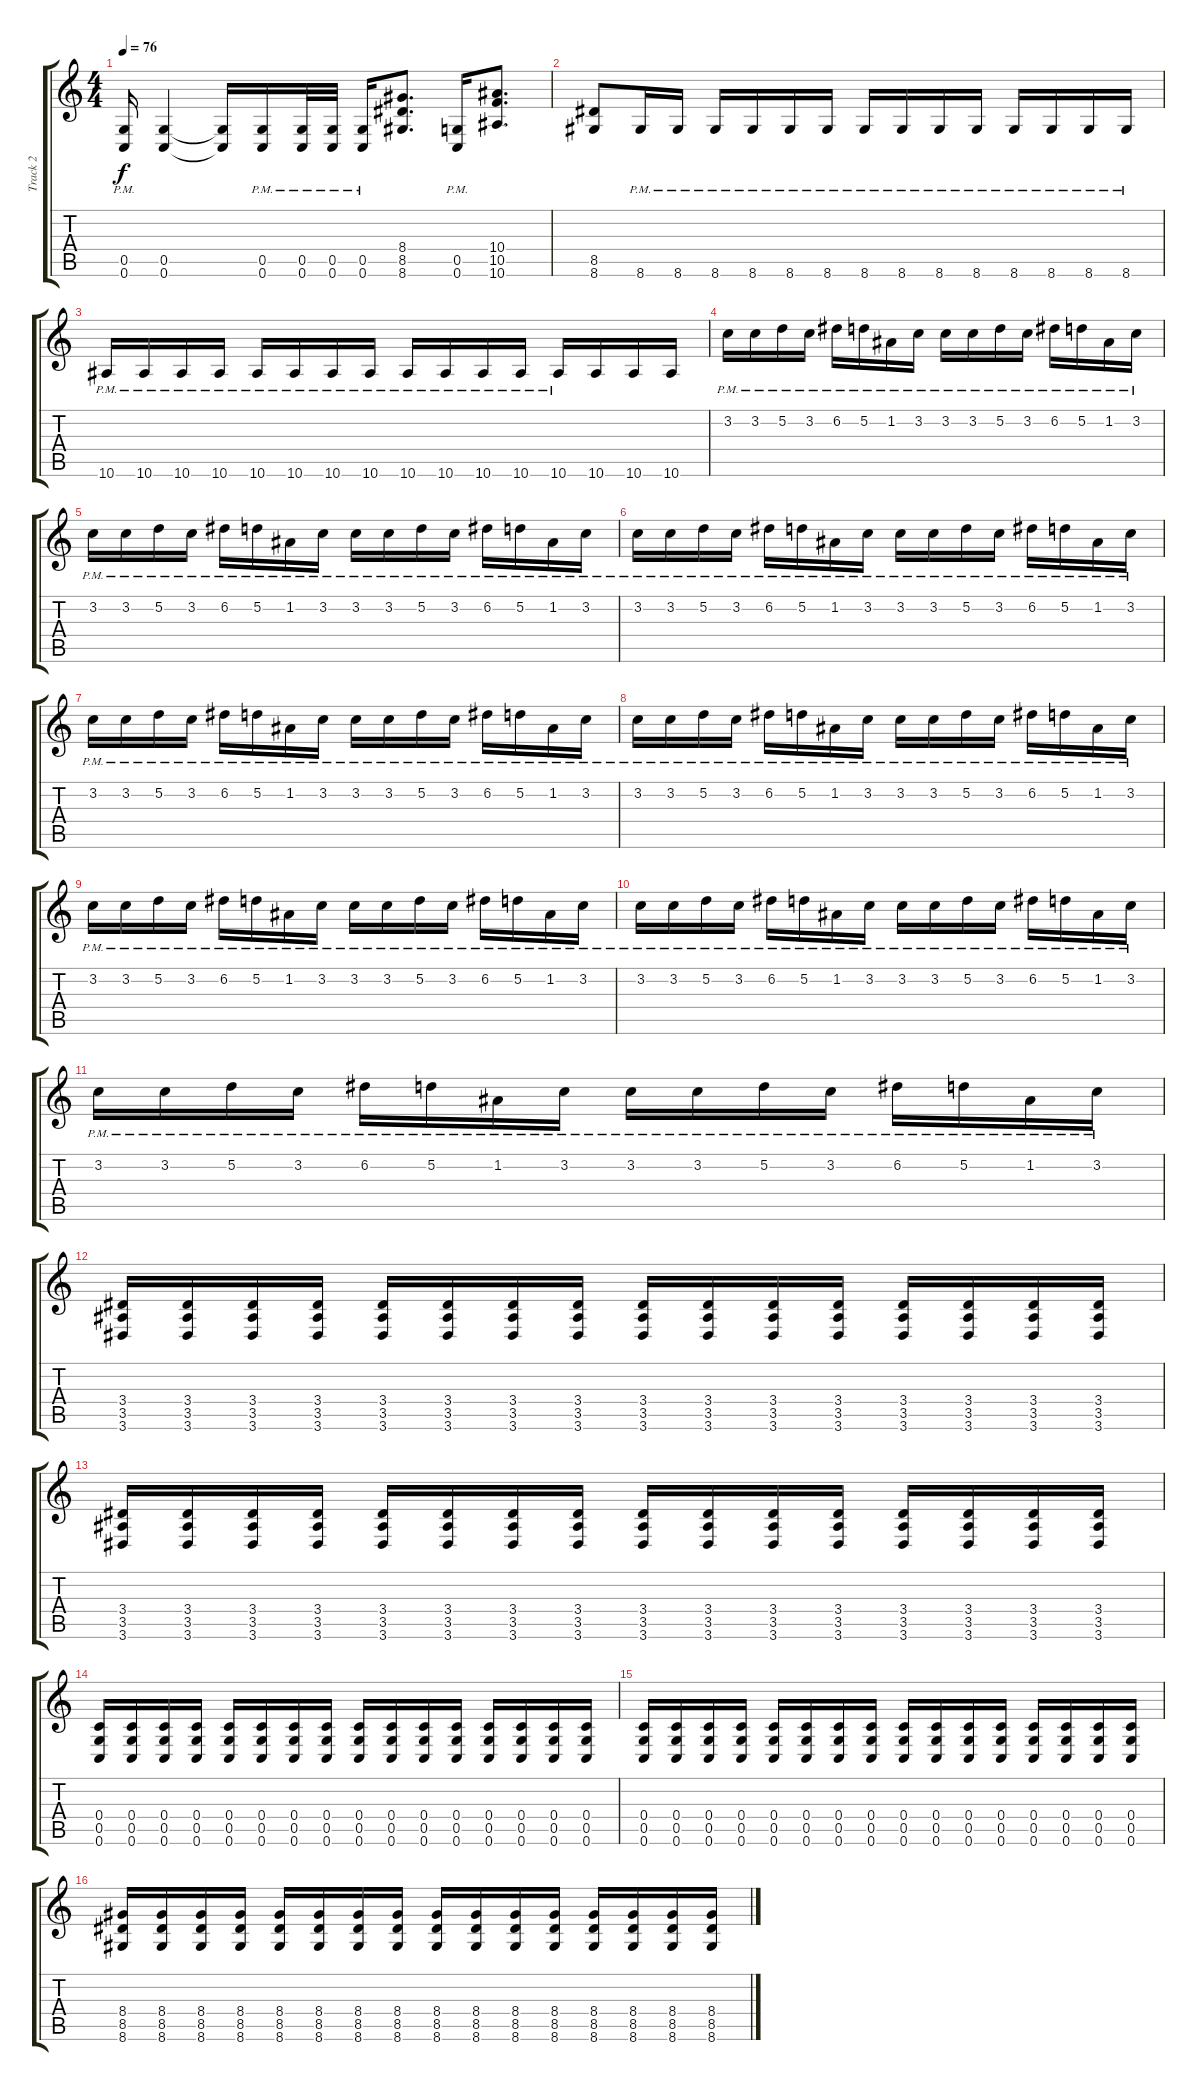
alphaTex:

\track ("Track 2" "Track 2") {instrument overdrivenguitar}
\staff {score tabs}
\tuning (D4 A3 F3 C3 G2 C2) {hide}
\ts (4 4)
\tempo 76
\clef g2
\ks c
(0.5{pm} 0.6{pm}).16{dy f} (0.5 0.6).4 (0.5{t} 0.6{t}).16 (0.5{pm} 0.6{pm}).16 (0.5{pm} 0.6{pm}).32 (0.5{pm} 0.6{pm}).32 (0.5{pm} 0.6{pm}).16 (8.4 8.5 8.6).8{d} (0.5{pm} 0.6{pm}).16 (10.4 10.5 10.6).8{d} |
(8.5 8.6).8 8.6{pm}.16 8.6{pm}.16 8.6{pm}.16 8.6{pm}.16 8.6{pm}.16 8.6{pm}.16 8.6{pm}.16 8.6{pm}.16 8.6{pm}.16 8.6{pm}.16 8.6{pm}.16 8.6{pm}.16 8.6{pm}.16 8.6{pm}.16 |
10.6{pm}.16 10.6{pm}.16 10.6{pm}.16 10.6{pm}.16 10.6{pm}.16 10.6{pm}.16 10.6{pm}.16 10.6{pm}.16 10.6{pm}.16 10.6{pm}.16 10.6{pm}.16 10.6{pm}.16 10.6{pm}.16 10.6.16 10.6.16 10.6.16 |
3.2{pm}.16 3.2{pm}.16 5.2{pm}.16 3.2{pm}.16 6.2{pm}.16 5.2{pm}.16 1.2{pm}.16 3.2{pm}.16 3.2{pm}.16 3.2{pm}.16 5.2{pm}.16 3.2{pm}.16 6.2{pm}.16 5.2{pm}.16 1.2{pm}.16 3.2{pm}.16 |
3.2{pm}.16 3.2{pm}.16 5.2{pm}.16 3.2{pm}.16 6.2{pm}.16 5.2{pm}.16 1.2{pm}.16 3.2{pm}.16 3.2{pm}.16 3.2{pm}.16 5.2{pm}.16 3.2{pm}.16 6.2{pm}.16 5.2{pm}.16 1.2{pm}.16 3.2{pm}.16 |
3.2{pm}.16 3.2{pm}.16 5.2{pm}.16 3.2{pm}.16 6.2{pm}.16 5.2{pm}.16 1.2{pm}.16 3.2{pm}.16 3.2{pm}.16 3.2{pm}.16 5.2{pm}.16 3.2{pm}.16 6.2{pm}.16 5.2{pm}.16 1.2{pm}.16 3.2{pm}.16 |
3.2{pm}.16 3.2{pm}.16 5.2{pm}.16 3.2{pm}.16 6.2{pm}.16 5.2{pm}.16 1.2{pm}.16 3.2{pm}.16 3.2{pm}.16 3.2{pm}.16 5.2{pm}.16 3.2{pm}.16 6.2{pm}.16 5.2{pm}.16 1.2{pm}.16 3.2{pm}.16 |
3.2{pm}.16 3.2{pm}.16 5.2{pm}.16 3.2{pm}.16 6.2{pm}.16 5.2{pm}.16 1.2{pm}.16 3.2{pm}.16 3.2{pm}.16 3.2{pm}.16 5.2{pm}.16 3.2{pm}.16 6.2{pm}.16 5.2{pm}.16 1.2{pm}.16 3.2{pm}.16 |
3.2{pm}.16 3.2{pm}.16 5.2{pm}.16 3.2{pm}.16 6.2{pm}.16 5.2{pm}.16 1.2{pm}.16 3.2{pm}.16 3.2{pm}.16 3.2{pm}.16 5.2{pm}.16 3.2{pm}.16 6.2{pm}.16 5.2{pm}.16 1.2{pm}.16 3.2{pm}.16 |
3.2{pm}.16 3.2{pm}.16 5.2{pm}.16 3.2{pm}.16 6.2{pm}.16 5.2{pm}.16 1.2{pm}.16 3.2{pm}.16 3.2{pm}.16 3.2{pm}.16 5.2{pm}.16 3.2{pm}.16 6.2{pm}.16 5.2{pm}.16 1.2{pm}.16 3.2{pm}.16 |
3.2{pm}.16 3.2{pm}.16 5.2{pm}.16 3.2{pm}.16 6.2{pm}.16 5.2{pm}.16 1.2{pm}.16 3.2{pm}.16 3.2{pm}.16 3.2{pm}.16 5.2{pm}.16 3.2{pm}.16 6.2{pm}.16 5.2{pm}.16 1.2{pm}.16 3.2{pm}.16 |
(3.4 3.5 3.6).16 (3.4 3.5 3.6).16 (3.4 3.5 3.6).16 (3.4 3.5 3.6).16 (3.4 3.5 3.6).16 (3.4 3.5 3.6).16 (3.4 3.5 3.6).16 (3.4 3.5 3.6).16 (3.4 3.5 3.6).16 (3.4 3.5 3.6).16 (3.4 3.5 3.6).16 (3.4 3.5 3.6).16 (3.4 3.5 3.6).16 (3.4 3.5 3.6).16 (3.4 3.5 3.6).16 (3.4 3.5 3.6).16 |
(3.4 3.5 3.6).16 (3.4 3.5 3.6).16 (3.4 3.5 3.6).16 (3.4 3.5 3.6).16 (3.4 3.5 3.6).16 (3.4 3.5 3.6).16 (3.4 3.5 3.6).16 (3.4 3.5 3.6).16 (3.4 3.5 3.6).16 (3.4 3.5 3.6).16 (3.4 3.5 3.6).16 (3.4 3.5 3.6).16 (3.4 3.5 3.6).16 (3.4 3.5 3.6).16 (3.4 3.5 3.6).16 (3.4 3.5 3.6).16 |
(0.4 0.5 0.6).16 (0.4 0.5 0.6).16 (0.4 0.5 0.6).16 (0.4 0.5 0.6).16 (0.4 0.5 0.6).16 (0.4 0.5 0.6).16 (0.4 0.5 0.6).16 (0.4 0.5 0.6).16 (0.4 0.5 0.6).16 (0.4 0.5 0.6).16 (0.4 0.5 0.6).16 (0.4 0.5 0.6).16 (0.4 0.5 0.6).16 (0.4 0.5 0.6).16 (0.4 0.5 0.6).16 (0.4 0.5 0.6).16 |
(0.4 0.5 0.6).16 (0.4 0.5 0.6).16 (0.4 0.5 0.6).16 (0.4 0.5 0.6).16 (0.4 0.5 0.6).16 (0.4 0.5 0.6).16 (0.4 0.5 0.6).16 (0.4 0.5 0.6).16 (0.4 0.5 0.6).16 (0.4 0.5 0.6).16 (0.4 0.5 0.6).16 (0.4 0.5 0.6).16 (0.4 0.5 0.6).16 (0.4 0.5 0.6).16 (0.4 0.5 0.6).16 (0.4 0.5 0.6).16 |
(8.4 8.5 8.6).16 (8.4 8.5 8.6).16 (8.4 8.5 8.6).16 (8.4 8.5 8.6).16 (8.4 8.5 8.6).16 (8.4 8.5 8.6).16 (8.4 8.5 8.6).16 (8.4 8.5 8.6).16 (8.4 8.5 8.6).16 (8.4 8.5 8.6).16 (8.4 8.5 8.6).16 (8.4 8.5 8.6).16 (8.4 8.5 8.6).16 (8.4 8.5 8.6).16 (8.4 8.5 8.6).16 (8.4 8.5 8.6).16
